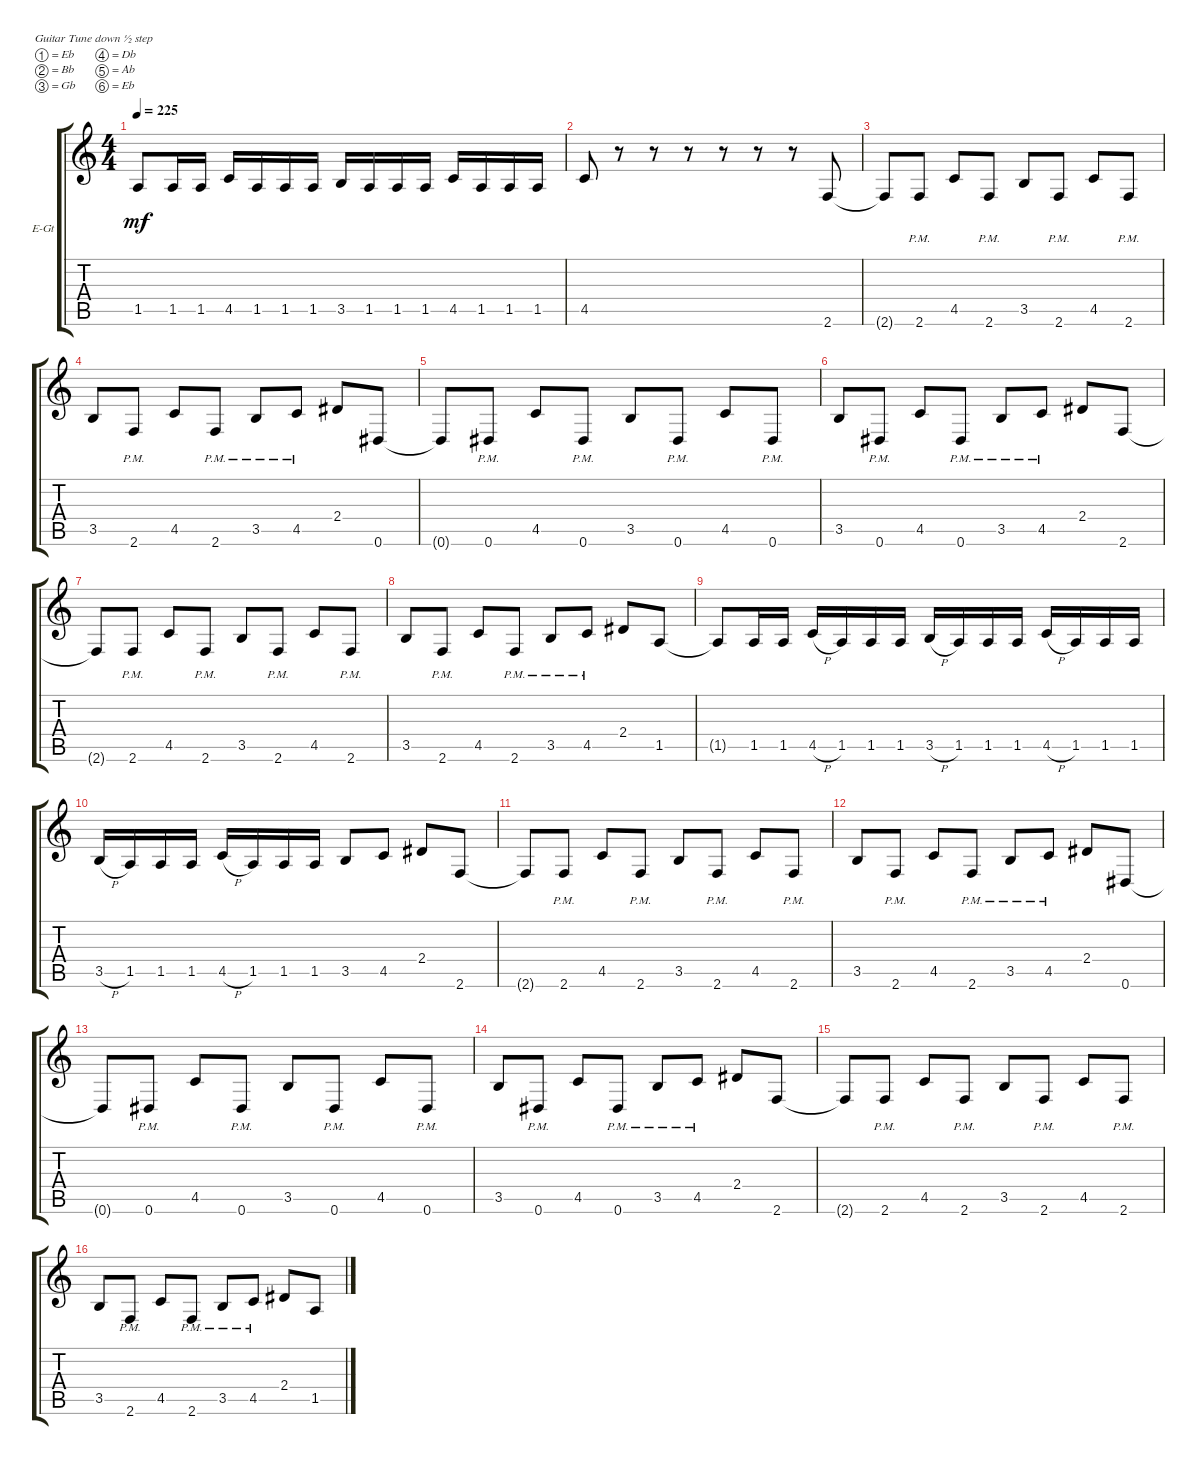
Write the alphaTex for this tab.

\bracketExtendMode groupsimilarinstruments
\firstSystemTrackNameOrientation horizontal
\otherSystemsTrackNameOrientation horizontal
\track ("right" "E-Gt") {instrument distortionguitar}
\staff {score tabs}
\tuning (Eb4 Bb3 Gb3 Db3 Ab2 Eb2)
\ts (4 4)
\tempo 225
\clef g2
\ks c
1.5{t}.8{dy mf} 1.5.16 1.5.16 4.5.16 1.5.16 1.5.16 1.5.16 3.5.16 1.5.16 1.5.16 1.5.16 4.5.16 1.5.16 1.5.16 1.5.16 |
4.5.8 r.8 r.8 r.8 r.8 r.8 r.8 2.6.8 |
2.6{t}.8 2.6{pm}.8 4.5.8 2.6{pm}.8 3.5.8 2.6{pm}.8 4.5.8 2.6{pm}.8 |
3.5.8 2.6{pm}.8 4.5.8 2.6{pm}.8 3.5{pm}.8 4.5{pm}.8 2.4.8 0.6.8 |
0.6{t}.8 0.6{pm}.8 4.5.8 0.6{pm}.8 3.5.8 0.6{pm}.8 4.5.8 0.6{pm}.8 |
3.5.8 0.6{pm}.8 4.5.8 0.6{pm}.8 3.5{pm}.8 4.5{pm}.8 2.4.8 2.6.8 |
2.6{t}.8 2.6{pm}.8 4.5.8 2.6{pm}.8 3.5.8 2.6{pm}.8 4.5.8 2.6{pm}.8 |
3.5.8 2.6{pm}.8 4.5.8 2.6{pm}.8 3.5{pm}.8 4.5{pm}.8 2.4.8 1.5.8 |
1.5{t}.8 1.5.16 1.5.16 4.5{h}.16 1.5.16 1.5.16 1.5.16 3.5{h}.16 1.5.16 1.5.16 1.5.16 4.5{h}.16 1.5.16 1.5.16 1.5.16 |
3.5{h}.16 1.5.16 1.5.16 1.5.16 4.5{h}.16 1.5.16 1.5.16 1.5.16 3.5.8 4.5.8 2.4.8 2.6.8 |
2.6{t}.8 2.6{pm}.8 4.5.8 2.6{pm}.8 3.5.8 2.6{pm}.8 4.5.8 2.6{pm}.8 |
3.5.8 2.6{pm}.8 4.5.8 2.6{pm}.8 3.5{pm}.8 4.5{pm}.8 2.4.8 0.6.8 |
0.6{t}.8 0.6{pm}.8 4.5.8 0.6{pm}.8 3.5.8 0.6{pm}.8 4.5.8 0.6{pm}.8 |
3.5.8 0.6{pm}.8 4.5.8 0.6{pm}.8 3.5{pm}.8 4.5{pm}.8 2.4.8 2.6.8 |
2.6{t}.8 2.6{pm}.8 4.5.8 2.6{pm}.8 3.5.8 2.6{pm}.8 4.5.8 2.6{pm}.8 |
3.5.8 2.6{pm}.8 4.5.8 2.6{pm}.8 3.5{pm}.8 4.5{pm}.8 2.4.8 1.5.8
